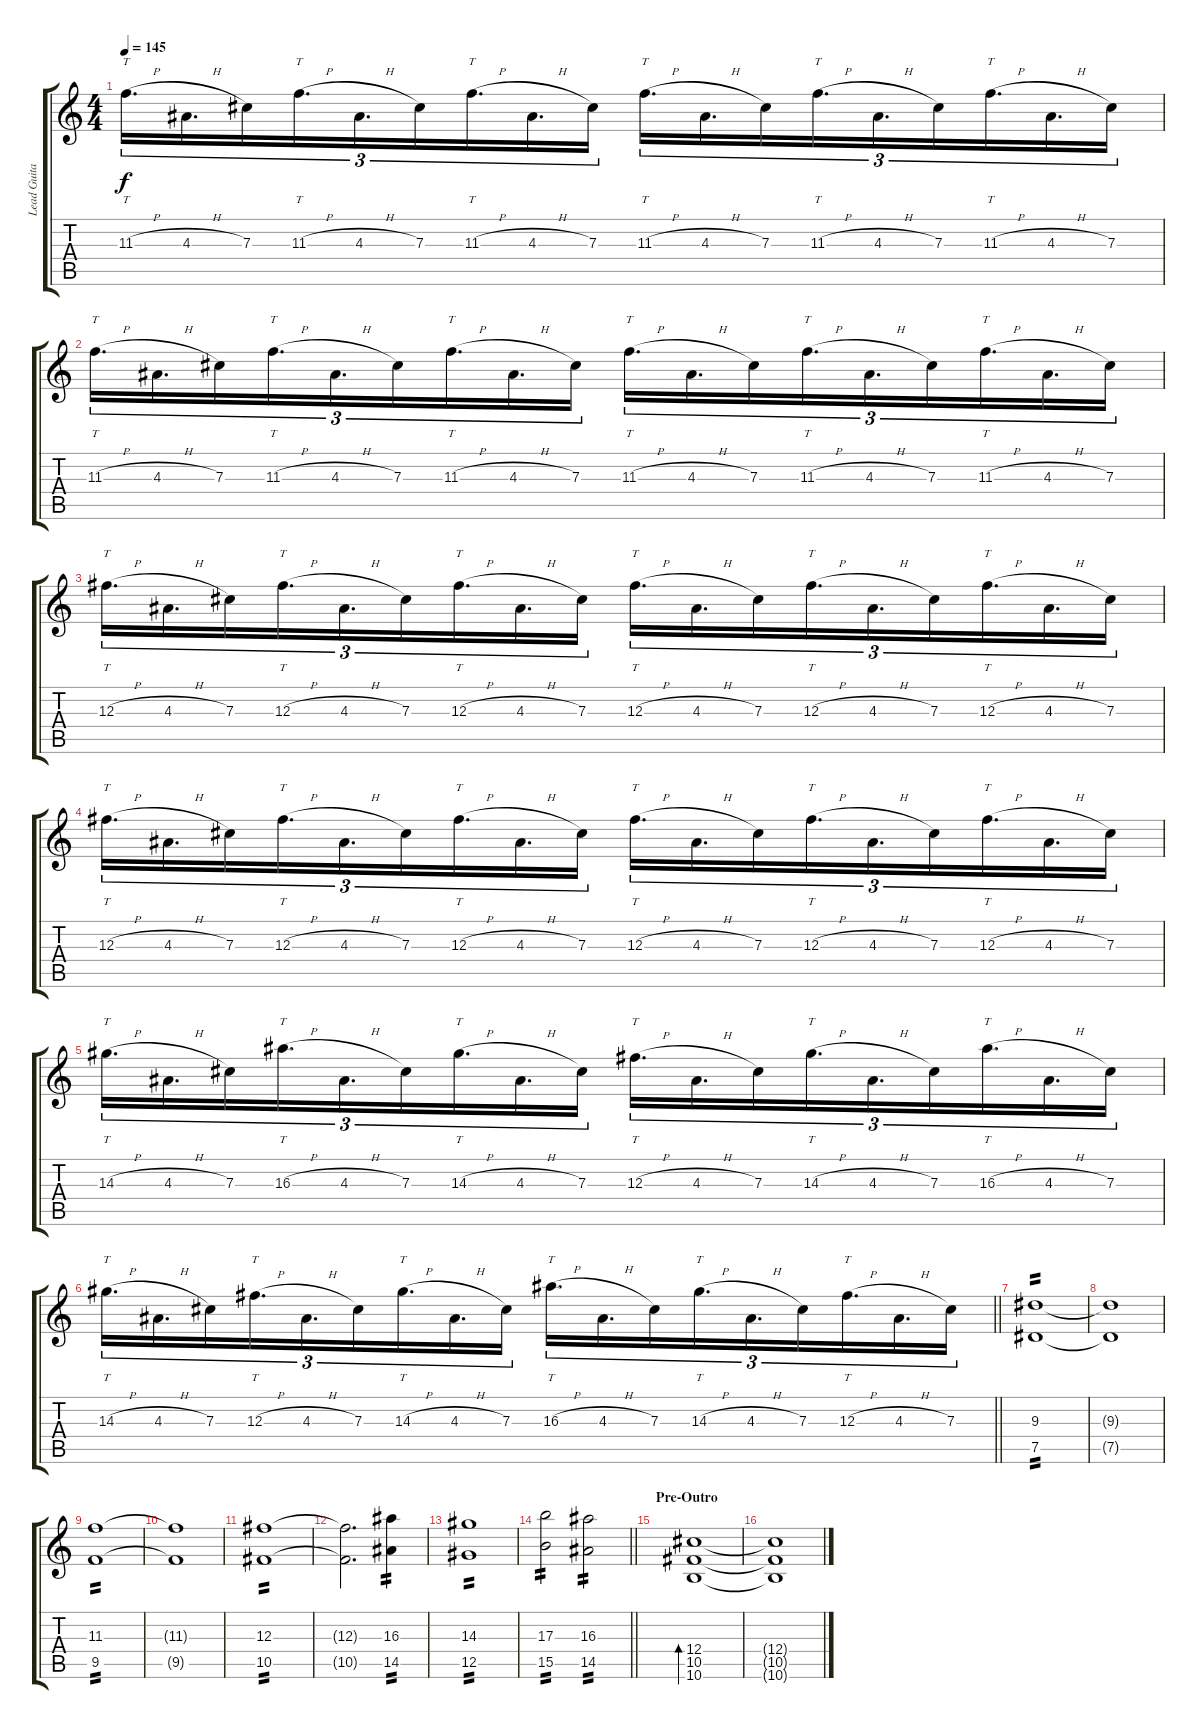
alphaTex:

\track ("Lead Guitar" "Lead Guita") {instrument distortionguitar}
\staff {score tabs}
\tuning (Eb4 Bb3 Gb3 Db3 Ab2 Db2) {hide}
\ts (4 4)
\tempo 145
\clef g2
\ks c
11.3{h}.16{tt d tu (3 2) dy f} 4.3{h}.16{d tu (3 2)} 7.3.16{tu (3 2)} 11.3{h}.16{tt d tu (3 2)} 4.3{h}.16{d tu (3 2)} 7.3.16{tu (3 2)} 11.3{h}.16{tt d tu (3 2)} 4.3{h}.16{d tu (3 2)} 7.3.16{tu (3 2)} 11.3{h}.16{tt d tu (3 2)} 4.3{h}.16{d tu (3 2)} 7.3.16{tu (3 2)} 11.3{h}.16{tt d tu (3 2)} 4.3{h}.16{d tu (3 2)} 7.3.16{tu (3 2)} 11.3{h}.16{tt d tu (3 2)} 4.3{h}.16{d tu (3 2)} 7.3.16{tu (3 2)} |
11.3{h}.16{tt d tu (3 2)} 4.3{h}.16{d tu (3 2)} 7.3.16{tu (3 2)} 11.3{h}.16{tt d tu (3 2)} 4.3{h}.16{d tu (3 2)} 7.3.16{tu (3 2)} 11.3{h}.16{tt d tu (3 2)} 4.3{h}.16{d tu (3 2)} 7.3.16{tu (3 2)} 11.3{h}.16{tt d tu (3 2)} 4.3{h}.16{d tu (3 2)} 7.3.16{tu (3 2)} 11.3{h}.16{tt d tu (3 2)} 4.3{h}.16{d tu (3 2)} 7.3.16{tu (3 2)} 11.3{h}.16{tt d tu (3 2)} 4.3{h}.16{d tu (3 2)} 7.3.16{tu (3 2)} |
12.3{h}.16{tt d tu (3 2)} 4.3{h}.16{d tu (3 2)} 7.3.16{tu (3 2)} 12.3{h}.16{tt d tu (3 2)} 4.3{h}.16{d tu (3 2)} 7.3.16{tu (3 2)} 12.3{h}.16{tt d tu (3 2)} 4.3{h}.16{d tu (3 2)} 7.3.16{tu (3 2)} 12.3{h}.16{tt d tu (3 2)} 4.3{h}.16{d tu (3 2)} 7.3.16{tu (3 2)} 12.3{h}.16{tt d tu (3 2)} 4.3{h}.16{d tu (3 2)} 7.3.16{tu (3 2)} 12.3{h}.16{tt d tu (3 2)} 4.3{h}.16{d tu (3 2)} 7.3.16{tu (3 2)} |
12.3{h}.16{tt d tu (3 2)} 4.3{h}.16{d tu (3 2)} 7.3.16{tu (3 2)} 12.3{h}.16{tt d tu (3 2)} 4.3{h}.16{d tu (3 2)} 7.3.16{tu (3 2)} 12.3{h}.16{tt d tu (3 2)} 4.3{h}.16{d tu (3 2)} 7.3.16{tu (3 2)} 12.3{h}.16{tt d tu (3 2)} 4.3{h}.16{d tu (3 2)} 7.3.16{tu (3 2)} 12.3{h}.16{tt d tu (3 2)} 4.3{h}.16{d tu (3 2)} 7.3.16{tu (3 2)} 12.3{h}.16{tt d tu (3 2)} 4.3{h}.16{d tu (3 2)} 7.3.16{tu (3 2)} |
14.3{h}.16{tt d tu (3 2)} 4.3{h}.16{d tu (3 2)} 7.3.16{tu (3 2)} 16.3{h}.16{tt d tu (3 2)} 4.3{h}.16{d tu (3 2)} 7.3.16{tu (3 2)} 14.3{h}.16{tt d tu (3 2)} 4.3{h}.16{d tu (3 2)} 7.3.16{tu (3 2)} 12.3{h}.16{tt d tu (3 2)} 4.3{h}.16{d tu (3 2)} 7.3.16{tu (3 2)} 14.3{h}.16{tt d tu (3 2)} 4.3{h}.16{d tu (3 2)} 7.3.16{tu (3 2)} 16.3{h}.16{tt d tu (3 2)} 4.3{h}.16{d tu (3 2)} 7.3.16{tu (3 2)} |
\barLineRight lightlight
14.3{h}.16{tt d tu (3 2)} 4.3{h}.16{d tu (3 2)} 7.3.16{tu (3 2)} 12.3{h}.16{tt d tu (3 2)} 4.3{h}.16{d tu (3 2)} 7.3.16{tu (3 2)} 14.3{h}.16{tt d tu (3 2)} 4.3{h}.16{d tu (3 2)} 7.3.16{tu (3 2)} 16.3{h}.16{tt d tu (3 2)} 4.3{h}.16{d tu (3 2)} 7.3.16{tu (3 2)} 14.3{h}.16{tt d tu (3 2)} 4.3{h}.16{d tu (3 2)} 7.3.16{tu (3 2)} 12.3{h}.16{tt d tu (3 2)} 4.3{h}.16{d tu (3 2)} 7.3.16{tu (3 2)} |
\section ("" "")
(9.3 7.5).1{tp 2} |
(9.3{t} 7.5{t}).1 |
(11.3 9.5).1{tp 2} |
(11.3{t} 9.5{t}).1 |
(12.3 10.5).1{tp 2} |
(12.3{t} 10.5{t}).2{d} (16.3 14.5).4{tp 2} |
(14.3 12.5).1{tp 2} |
\barLineRight lightlight
(17.3 15.5).2{tp 2} (16.3 14.5).2{tp 2} |
\section ("" "Pre-Outro")
(12.4 10.5 10.6).1{bd 120} |
(12.4{t} 10.5{t} 10.6{t}).1
